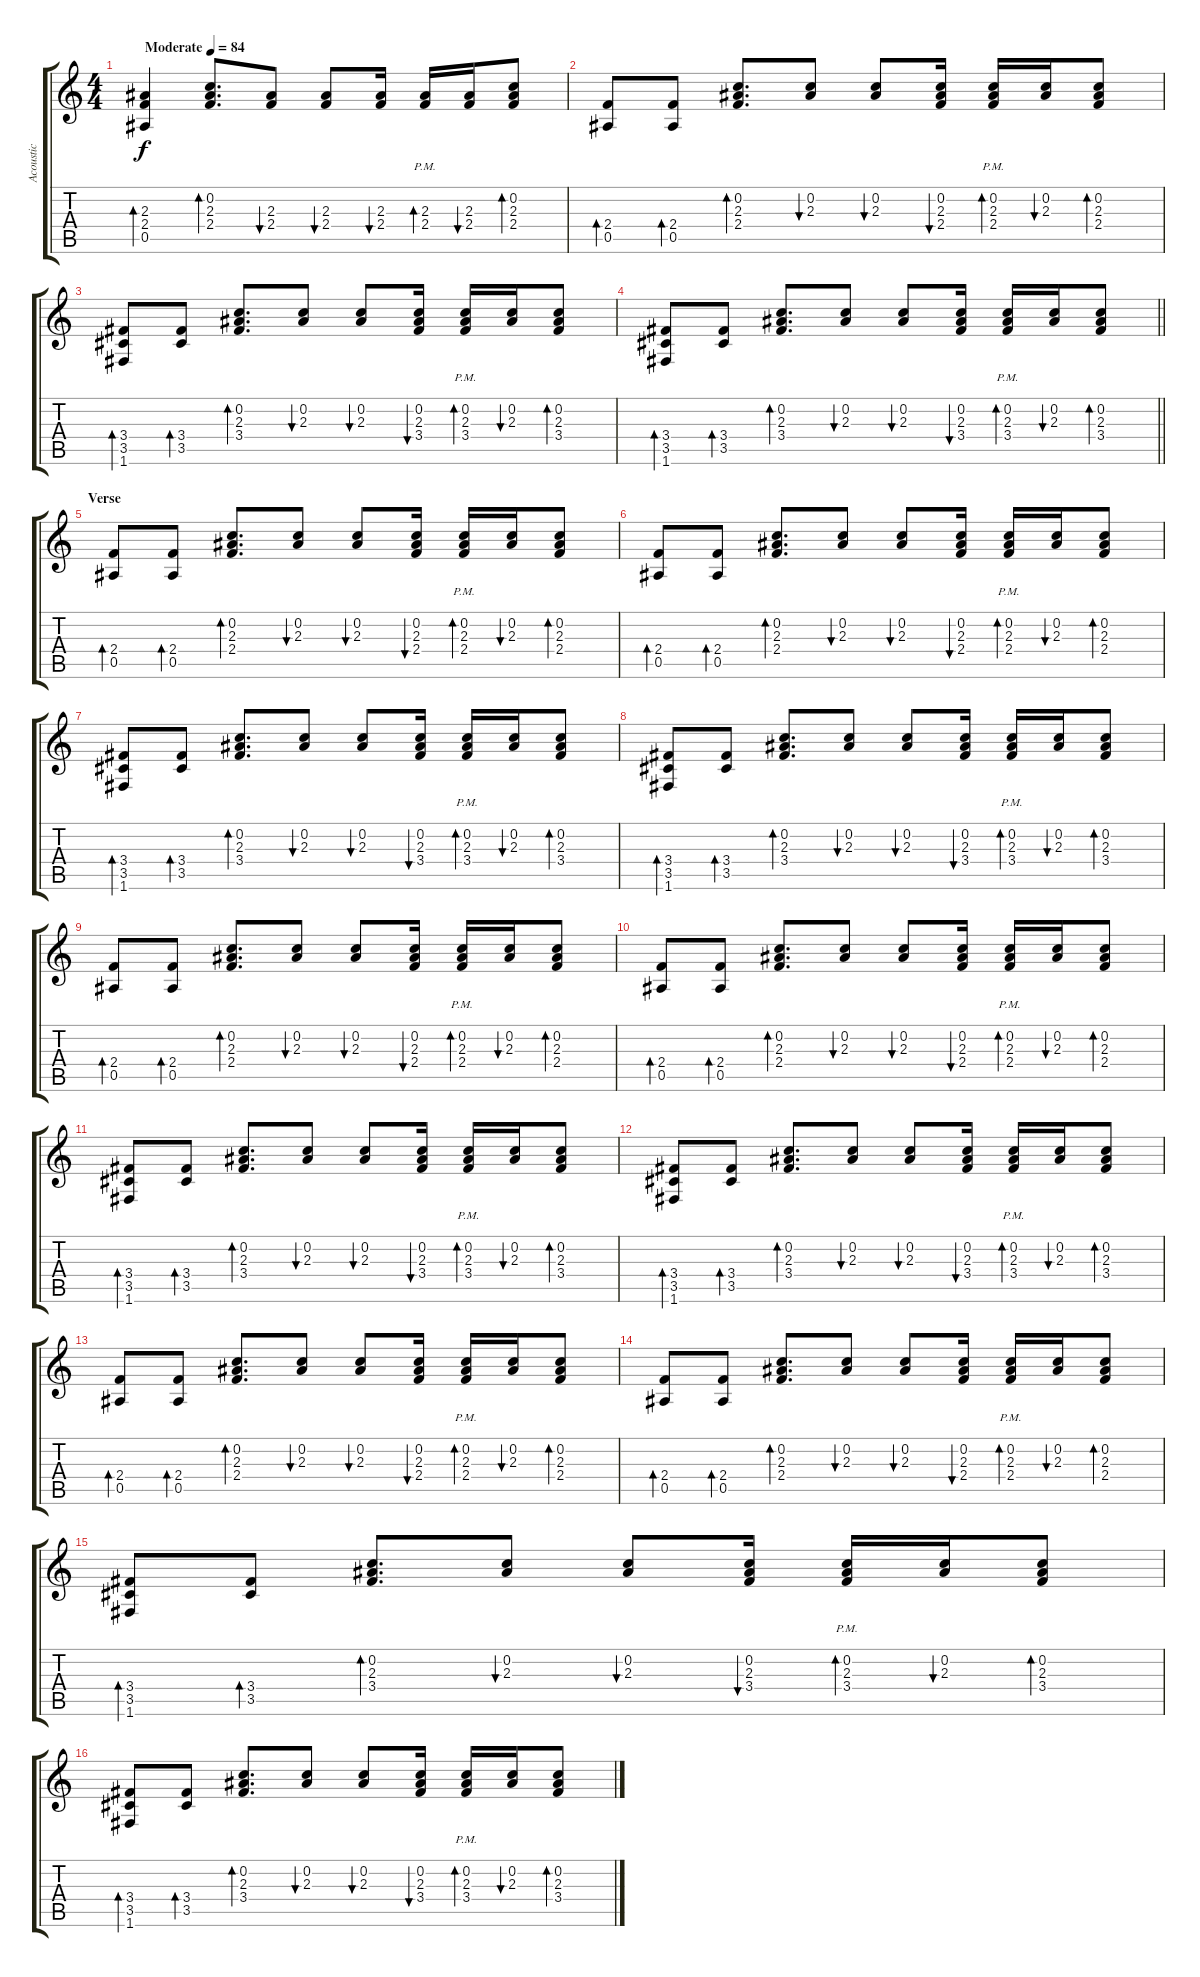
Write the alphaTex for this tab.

\track ("Acoustic" "Acoustic") {instrument acousticguitarsteel}
\staff {score tabs}
\tuning (F4 C4 Ab3 Eb3 Bb2 F2) {hide}
\ts (4 4)
\tempo (84 "Moderate")
\clef g2
\ks c
(2.3 2.4 0.5).4{bd 60 dy f instrument acousticguitarsteel} (0.2 2.3 2.4).8{d bd 60} (2.3 2.4).8{bu 60} (2.3 2.4).8{bu 60} (2.3 2.4).16{bu 60} (2.3 2.4{pm}).16{bd 60} (2.3 2.4).16{bu 60} (0.2 2.3 2.4).8{bd 60} |
(2.4 0.5).8{bd 60} (2.4 0.5).8{bd 60} (0.2 2.3 2.4).8{d bd 60} (0.2 2.3).8{bu 60} (0.2 2.3).8{bu 60} (0.2 2.3 2.4).16{bu 60} (0.2 2.3{pm} 2.4{pm}).16{bd 60} (0.2 2.3).16{bu 60} (0.2 2.3 2.4).8{bd 60} |
(3.4 3.5 1.6).8{bd 60} (3.4 3.5).8{bd 60} (0.2 2.3 3.4).8{d bd 60} (0.2 2.3).8{bu 60} (0.2 2.3).8{bu 60} (0.2 2.3 3.4).16{bu 60} (0.2 2.3{pm} 3.4{pm}).16{bd 60} (0.2 2.3).16{bu 60} (0.2 2.3 3.4).8{bd 60} |
\barLineRight lightlight
(3.4 3.5 1.6).8{bd 60} (3.4 3.5).8{bd 60} (0.2 2.3 3.4).8{d bd 60} (0.2 2.3).8{bu 60} (0.2 2.3).8{bu 60} (0.2 2.3 3.4).16{bu 60} (0.2 2.3{pm} 3.4{pm}).16{bd 60} (0.2 2.3).16{bu 60} (0.2 2.3 3.4).8{bd 60} |
\section ("" "Verse")
(2.4 0.5).8{bd 60} (2.4 0.5).8{bd 60} (0.2 2.3 2.4).8{d bd 60} (0.2 2.3).8{bu 60} (0.2 2.3).8{bu 60} (0.2 2.3 2.4).16{bu 60} (0.2 2.3{pm} 2.4{pm}).16{bd 60} (0.2 2.3).16{bu 60} (0.2 2.3 2.4).8{bd 60} |
(2.4 0.5).8{bd 60} (2.4 0.5).8{bd 60} (0.2 2.3 2.4).8{d bd 60} (0.2 2.3).8{bu 60} (0.2 2.3).8{bu 60} (0.2 2.3 2.4).16{bu 60} (0.2 2.3{pm} 2.4{pm}).16{bd 60} (0.2 2.3).16{bu 60} (0.2 2.3 2.4).8{bd 60} |
(3.4 3.5 1.6).8{bd 60} (3.4 3.5).8{bd 60} (0.2 2.3 3.4).8{d bd 60} (0.2 2.3).8{bu 60} (0.2 2.3).8{bu 60} (0.2 2.3 3.4).16{bu 60} (0.2 2.3{pm} 3.4{pm}).16{bd 60} (0.2 2.3).16{bu 60} (0.2 2.3 3.4).8{bd 60} |
(3.4 3.5 1.6).8{bd 60} (3.4 3.5).8{bd 60} (0.2 2.3 3.4).8{d bd 60} (0.2 2.3).8{bu 60} (0.2 2.3).8{bu 60} (0.2 2.3 3.4).16{bu 60} (0.2 2.3{pm} 3.4{pm}).16{bd 60} (0.2 2.3).16{bu 60} (0.2 2.3 3.4).8{bd 60} |
(2.4 0.5).8{bd 60} (2.4 0.5).8{bd 60} (0.2 2.3 2.4).8{d bd 60} (0.2 2.3).8{bu 60} (0.2 2.3).8{bu 60} (0.2 2.3 2.4).16{bu 60} (0.2 2.3{pm} 2.4{pm}).16{bd 60} (0.2 2.3).16{bu 60} (0.2 2.3 2.4).8{bd 60} |
(2.4 0.5).8{bd 60} (2.4 0.5).8{bd 60} (0.2 2.3 2.4).8{d bd 60} (0.2 2.3).8{bu 60} (0.2 2.3).8{bu 60} (0.2 2.3 2.4).16{bu 60} (0.2 2.3{pm} 2.4{pm}).16{bd 60} (0.2 2.3).16{bu 60} (0.2 2.3 2.4).8{bd 60} |
(3.4 3.5 1.6).8{bd 60} (3.4 3.5).8{bd 60} (0.2 2.3 3.4).8{d bd 60} (0.2 2.3).8{bu 60} (0.2 2.3).8{bu 60} (0.2 2.3 3.4).16{bu 60} (0.2 2.3{pm} 3.4{pm}).16{bd 60} (0.2 2.3).16{bu 60} (0.2 2.3 3.4).8{bd 60} |
(3.4 3.5 1.6).8{bd 60} (3.4 3.5).8{bd 60} (0.2 2.3 3.4).8{d bd 60} (0.2 2.3).8{bu 60} (0.2 2.3).8{bu 60} (0.2 2.3 3.4).16{bu 60} (0.2 2.3{pm} 3.4{pm}).16{bd 60} (0.2 2.3).16{bu 60} (0.2 2.3 3.4).8{bd 60} |
(2.4 0.5).8{bd 60} (2.4 0.5).8{bd 60} (0.2 2.3 2.4).8{d bd 60} (0.2 2.3).8{bu 60} (0.2 2.3).8{bu 60} (0.2 2.3 2.4).16{bu 60} (0.2 2.3{pm} 2.4{pm}).16{bd 60} (0.2 2.3).16{bu 60} (0.2 2.3 2.4).8{bd 60} |
(2.4 0.5).8{bd 60} (2.4 0.5).8{bd 60} (0.2 2.3 2.4).8{d bd 60} (0.2 2.3).8{bu 60} (0.2 2.3).8{bu 60} (0.2 2.3 2.4).16{bu 60} (0.2 2.3{pm} 2.4{pm}).16{bd 60} (0.2 2.3).16{bu 60} (0.2 2.3 2.4).8{bd 60} |
(3.4 3.5 1.6).8{bd 60} (3.4 3.5).8{bd 60} (0.2 2.3 3.4).8{d bd 60} (0.2 2.3).8{bu 60} (0.2 2.3).8{bu 60} (0.2 2.3 3.4).16{bu 60} (0.2 2.3{pm} 3.4{pm}).16{bd 60} (0.2 2.3).16{bu 60} (0.2 2.3 3.4).8{bd 60} |
(3.4 3.5 1.6).8{bd 60} (3.4 3.5).8{bd 60} (0.2 2.3 3.4).8{d bd 60} (0.2 2.3).8{bu 60} (0.2 2.3).8{bu 60} (0.2 2.3 3.4).16{bu 60} (0.2 2.3{pm} 3.4{pm}).16{bd 60} (0.2 2.3).16{bu 60} (0.2 2.3 3.4).8{bd 60}
